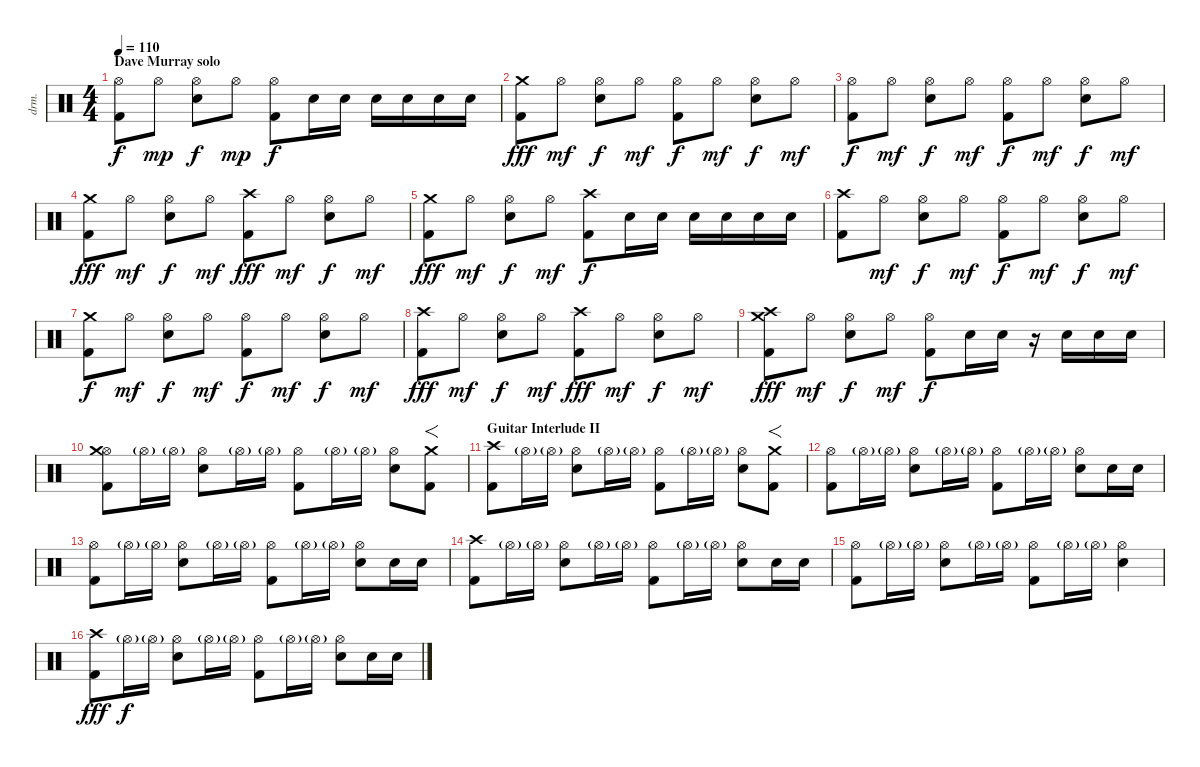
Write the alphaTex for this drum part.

\defaultSystemsLayout 4
\bracketExtendMode groupsimilarinstruments
\otherSystemsTrackNameOrientation horizontal
\track ("Nicko McBrain" "drm.") {instrument percussion}
\staff {score}
\articulation defaults
\ts (4 4)
\section ("" "Dave Murray solo")
\tempo 110
\clef neutral
\ks c
("Hi-Hat (open)" "Kick (hit) 2").8{dy f} "Hi-Hat (open)".8{dy mp} ("Hi-Hat (open)" "Snare (hit) 2").8{dy f} "Hi-Hat (open)".8{dy mp} ("Hi-Hat (open)" "Kick (hit) 2").8{dy f} "Snare (hit) 2".16 "Snare (hit) 2".16 "Snare (hit) 2".16 "Snare (hit) 2".16 "Snare (hit) 2".16 "Snare (hit) 2".16 |
("Crash medium (hit)" "Kick (hit) 2").8{dy fff} "Hi-Hat (open)".8{dy mf} ("Hi-Hat (open)" "Snare (hit) 2").8{dy f} "Hi-Hat (open)".8{dy mf} ("Hi-Hat (open)" "Kick (hit) 2").8{dy f} "Hi-Hat (open)".8{dy mf} ("Hi-Hat (open)" "Snare (hit) 2").8{dy f} "Hi-Hat (open)".8{dy mf} |
("Hi-Hat (open)" "Kick (hit) 2").8{dy f} "Hi-Hat (open)".8{dy mf} ("Hi-Hat (open)" "Snare (hit) 2").8{dy f} "Hi-Hat (open)".8{dy mf} ("Hi-Hat (open)" "Kick (hit) 2").8{dy f} "Hi-Hat (open)".8{dy mf} ("Hi-Hat (open)" "Snare (hit) 2").8{dy f} "Hi-Hat (open)".8{dy mf} |
("Crash medium (hit)" "Kick (hit) 2").8{dy fff} "Hi-Hat (open)".8{dy mf} ("Hi-Hat (open)" "Snare (hit) 2").8{dy f} "Hi-Hat (open)".8{dy mf} ("Crash high (hit)" "Kick (hit) 2").8{dy fff} "Hi-Hat (open)".8{dy mf} ("Hi-Hat (open)" "Snare (hit) 2").8{dy f} "Hi-Hat (open)".8{dy mf} |
("Crash medium (hit)" "Kick (hit) 2").8{dy fff} "Hi-Hat (open)".8{dy mf} ("Hi-Hat (open)" "Snare (hit) 2").8{dy f} "Hi-Hat (open)".8{dy mf} ("Crash high (hit)" "Kick (hit) 2").8{dy f} "Snare (hit) 2".16 "Snare (hit) 2".16 "Snare (hit) 2".16 "Snare (hit) 2".16 "Snare (hit) 2".16 "Snare (hit) 2".16 |
("Crash high (hit)" "Kick (hit) 2").8 "Hi-Hat (open)".8{dy mf} ("Hi-Hat (open)" "Snare (hit) 2").8{dy f} "Hi-Hat (open)".8{dy mf} ("Hi-Hat (open)" "Kick (hit) 2").8{dy f} "Hi-Hat (open)".8{dy mf} ("Hi-Hat (open)" "Snare (hit) 2").8{dy f} "Hi-Hat (open)".8{dy mf} |
("Crash medium (hit)" "Kick (hit) 2").8{dy f} "Hi-Hat (open)".8{dy mf} ("Hi-Hat (open)" "Snare (hit) 2").8{dy f} "Hi-Hat (open)".8{dy mf} ("Hi-Hat (open)" "Kick (hit) 2").8{dy f} "Hi-Hat (open)".8{dy mf} ("Hi-Hat (open)" "Snare (hit) 2").8{dy f} "Hi-Hat (open)".8{dy mf} |
("Crash high (hit)" "Kick (hit) 2").8{dy fff} "Hi-Hat (open)".8{dy mf} ("Hi-Hat (open)" "Snare (hit) 2").8{dy f} "Hi-Hat (open)".8{dy mf} ("Crash high (hit)" "Kick (hit) 2").8{dy fff} "Hi-Hat (open)".8{dy mf} ("Hi-Hat (open)" "Snare (hit) 2").8{dy f} "Hi-Hat (open)".8{dy mf} |
("Crash medium (hit)" "Crash high (hit)" "Kick (hit) 2").8{dy fff} "Hi-Hat (open)".8{dy mf} ("Hi-Hat (open)" "Snare (hit) 2").8{dy f} "Hi-Hat (open)".8{dy mf} ("Hi-Hat (open)" "Kick (hit) 2").8{dy f} "Snare (hit) 2".16 "Snare (hit) 2".16 r.16 "Snare (hit) 2".16 "Snare (hit) 2".16 "Snare (hit) 2".16 |
("Hi-Hat (open)" "Kick (hit) 2" "Crash medium (hit)").8 "Hi-Hat (open)"{g}.16 "Hi-Hat (open)"{g}.16 ("Hi-Hat (open)" "Snare (hit) 2").8 "Hi-Hat (open)"{g}.16 "Hi-Hat (open)"{g}.16 ("Hi-Hat (open)" "Kick (hit) 2").8 "Hi-Hat (open)"{g}.16 "Hi-Hat (open)"{g}.16 ("Hi-Hat (open)" "Snare (hit) 2").8 ("Crash medium (hit)" "Kick (hit) 2").8{f} |
\section ("" "Guitar Interlude II")
("Crash high (hit)" "Kick (hit) 2").8 "Hi-Hat (open)"{g}.16 "Hi-Hat (open)"{g}.16 ("Hi-Hat (open)" "Snare (hit) 2").8 "Hi-Hat (open)"{g}.16 "Hi-Hat (open)"{g}.16 ("Hi-Hat (open)" "Kick (hit) 2").8 "Hi-Hat (open)"{g}.16 "Hi-Hat (open)"{g}.16 ("Hi-Hat (open)" "Snare (hit) 2").8 ("Crash medium (hit)" "Kick (hit) 2").8{f} |
("Hi-Hat (open)" "Kick (hit) 2").8 "Hi-Hat (open)"{g}.16 "Hi-Hat (open)"{g}.16 ("Hi-Hat (open)" "Snare (hit) 2").8 "Hi-Hat (open)"{g}.16 "Hi-Hat (open)"{g}.16 ("Hi-Hat (open)" "Kick (hit) 2").8 "Hi-Hat (open)"{g}.16 "Hi-Hat (open)"{g}.16 ("Hi-Hat (open)" "Snare (hit) 2").8 "Snare (hit) 2".16 "Snare (hit) 2".16 |
("Hi-Hat (open)" "Kick (hit) 2").8 "Hi-Hat (open)"{g}.16 "Hi-Hat (open)"{g}.16 ("Hi-Hat (open)" "Snare (hit) 2").8 "Hi-Hat (open)"{g}.16 "Hi-Hat (open)"{g}.16 ("Hi-Hat (open)" "Kick (hit) 2").8 "Hi-Hat (open)"{g}.16 "Hi-Hat (open)"{g}.16 ("Hi-Hat (open)" "Snare (hit) 2").8 "Snare (hit) 2".16 "Snare (hit) 2".16 |
("Crash high (hit)" "Kick (hit) 2").8 "Hi-Hat (open)"{g}.16 "Hi-Hat (open)"{g}.16 ("Hi-Hat (open)" "Snare (hit) 2").8 "Hi-Hat (open)"{g}.16 "Hi-Hat (open)"{g}.16 ("Hi-Hat (open)" "Kick (hit) 2").8 "Hi-Hat (open)"{g}.16 "Hi-Hat (open)"{g}.16 ("Hi-Hat (open)" "Snare (hit) 2").8 "Snare (hit) 2".16 "Snare (hit) 2".16 |
("Hi-Hat (open)" "Kick (hit) 2").8 "Hi-Hat (open)"{g}.16 "Hi-Hat (open)"{g}.16 ("Hi-Hat (open)" "Snare (hit) 2").8 "Hi-Hat (open)"{g}.16 "Hi-Hat (open)"{g}.16 ("Hi-Hat (open)" "Kick (hit) 2").8 "Hi-Hat (open)"{g}.16 "Hi-Hat (open)"{g}.16 ("Hi-Hat (open)" "Snare (hit) 2").4 |
("Crash high (hit)" "Kick (hit) 2").8{dy fff} "Hi-Hat (open)"{g}.16{dy f} "Hi-Hat (open)"{g}.16 ("Hi-Hat (open)" "Snare (hit) 2").8 "Hi-Hat (open)"{g}.16 "Hi-Hat (open)"{g}.16 ("Hi-Hat (open)" "Kick (hit) 2").8 "Hi-Hat (open)"{g}.16 "Hi-Hat (open)"{g}.16 ("Hi-Hat (open)" "Snare (hit) 2").8 "Snare (hit) 2".16 "Snare (hit) 2".16
